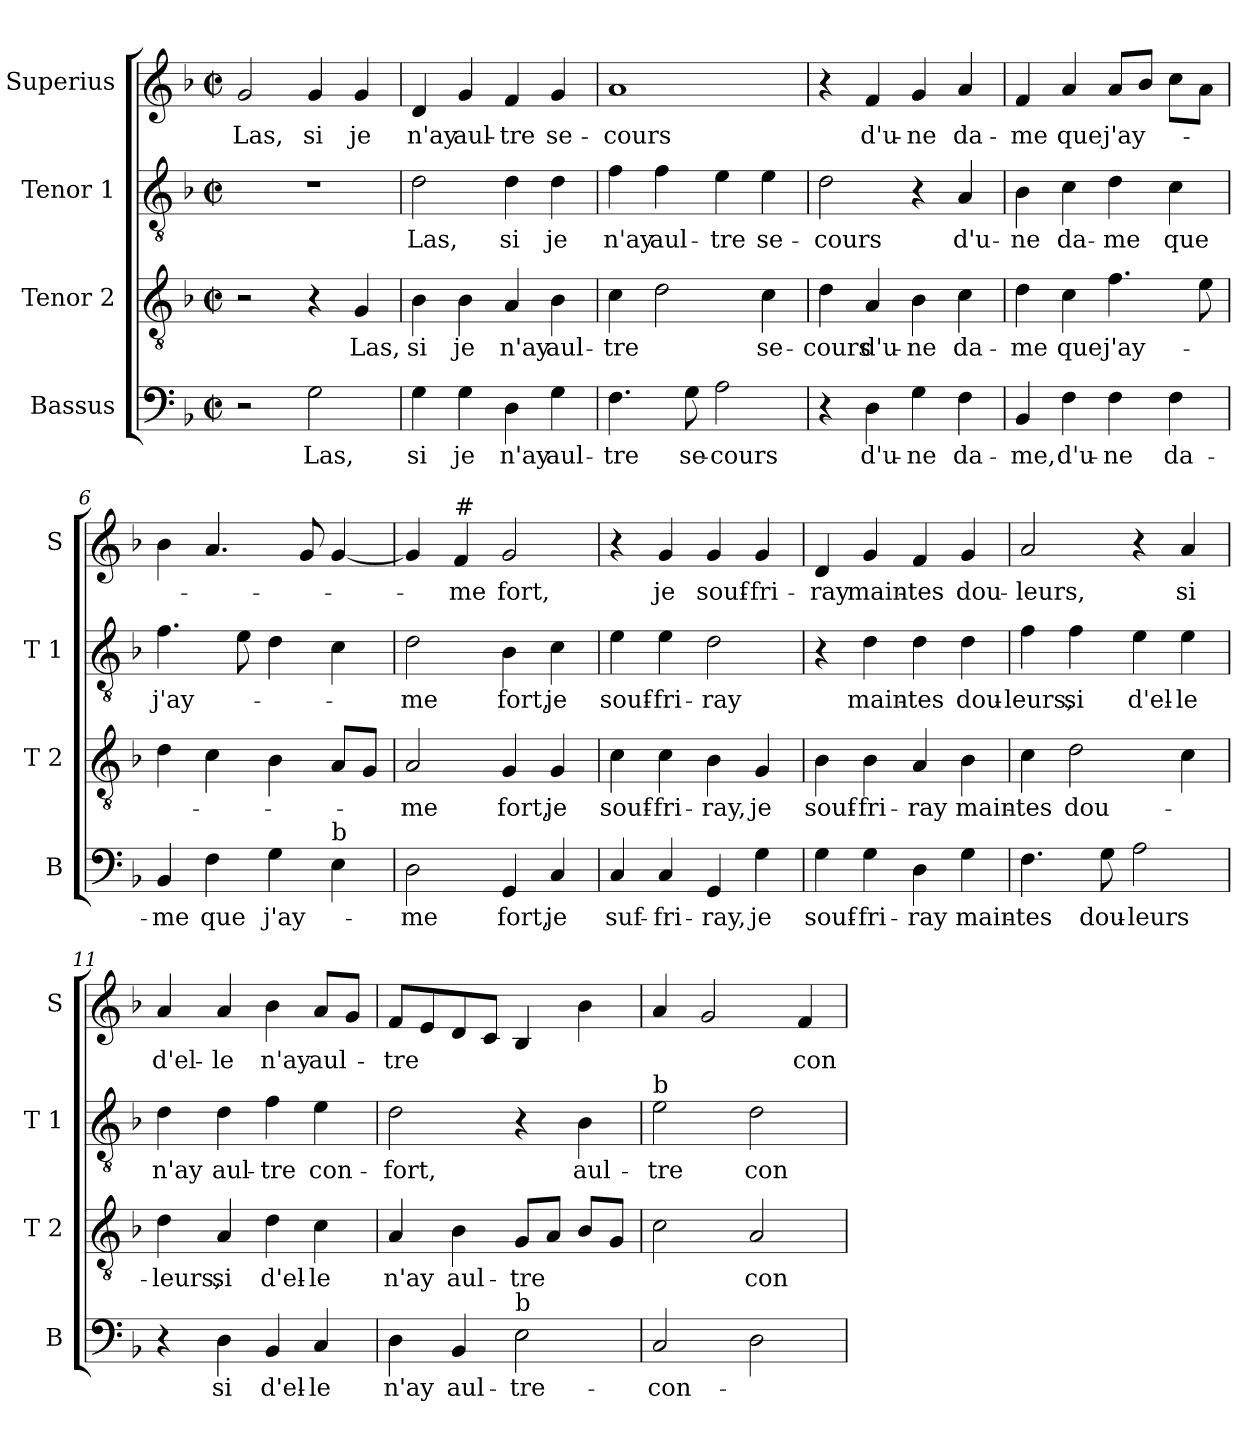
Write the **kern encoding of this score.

**kern	**text	**kern	**text	**kern	**text	**kern	**text
*part4	*part4	*part3	*part3	*part2	*part2	*part1	*part1
*staff4	*staff4	*staff3	*staff3	*staff2	*staff2	*staff1	*staff1
*I"Bassus	*	*I"Tenor 2	*	*I"Tenor 1	*	*I"Superius	*
*I'B	*	*I'T 2	*	*I'T 1	*	*I'S	*
*clefF4	*	*clefGv2	*	*clefGv2	*	*clefG2	*
*k[b-]	*	*k[b-]	*	*k[b-]	*	*k[b-]	*
*F:	*	*F:	*	*F:	*	*F:	*
*M2/2	*	*M2/2	*	*M2/2	*	*M2/2	*
*met(c|)	*	*met(c|)	*	*met(c|)	*	*met(c|)	*
=1	=1	=1	=1	=1	=1	=1	=1
2r	.	2r	.	1r	.	2g/	Las,
2G\	Las,	4r	.	.	.	4g/	si
.	.	4G/	Las,	.	.	4g/	je
=2	=2	=2	=2	=2	=2	=2	=2
4G\	si	4B-\	si	2d\	Las,	4d/	n'ay
4G\	je	4B-\	je	.	.	4g/	aul-
4D\	n'ay	4A/	n'ay	4d\	si	4f/	-tre
4G\	aul-	4B-\	aul-	4d\	je	4g/	se-
=3	=3	=3	=3	=3	=3	=3	=3
4.F\	-tre	4c\	-tre	4f\	n'ay	1a	-cours
.	.	2d\	.	4f\	aul-	.	.
8G\	se-	.	.	.	.	.	.
2A\	-cours	.	.	4e\	-tre	.	.
.	.	4c\	se-	4e\	se-	.	.
=4	=4	=4	=4	=4	=4	=4	=4
4r	.	4d\	-cours	2d\	-cours	4r	.
4D\	d'u-	4A/	d'u-	.	.	4f/	d'u-
4G\	-ne	4B-\	-ne	4r	.	4g/	-ne
4F\	da-	4c\	da-	4A/	d'u-	4a/	da-
!!LO:LB:g=z
=5	=5	=5	=5	=5	=5	=5	=5
4BB-/	-me,	4d\	-me	4B-\	-ne	4f/	-me
4F\	d'u-	4c\	que	4c\	da-	4a/	que
4F\	-ne	4.f\	j'ay-	4d\	-me	8a/L	j'ay-
.	.	.	.	.	.	8b-/J	.
4F\	da-	.	.	4c\	que	8cc\L	.
.	.	8e\	.	.	.	8a\J	.
=6	=6	=6	=6	=6	=6	=6	=6
4BB-/	-me	4d\	.	4.f\	j'ay-	4b-\	.
4F\	que	4c\	.	.	.	4.a/	.
.	.	.	.	8e\	.	.	.
4G\	j'ay-	4B-\	.	4d\	.	.	.
.	.	.	.	.	.	8g/	.
!LO:TX:a:t=b	!	!	!	!	!	!	!
4E\	.	8A/L	.	4c\	.	[4g/	.
.	.	8G/J	.	.	.	.	.
=7	=7	=7	=7	=7	=7	=7	=7
2D\	-me	2A/	-me	2d\	-me	4g/]	.
!	!	!	!	!	!	!LO:TX:a:t=#	!
.	.	.	.	.	.	4f/	-me
4GG/	fort,	4G/	fort,	4B-\	fort,	2g/	fort,
4C/	je	4G/	je	4c\	je	.	.
=8	=8	=8	=8	=8	=8	=8	=8
4C/	suf-	4c\	souf-	4e\	souf-	4r	.
4C/	-fri-	4c\	-fri-	4e\	-fri-	4g/	je
4GG/	-ray,	4B-\	-ray,	2d\	-ray	4g/	souf-
4G\	je	4G/	je	.	.	4g/	-fri-
=9	=9	=9	=9	=9	=9	=9	=9
4G\	souf-	4B-\	souf-	4r	.	4d/	-ray
4G\	-fri-	4B-\	-fri-	4d\	main-	4g/	main-
4D\	-ray	4A/	-ray	4d\	-tes	4f/	-tes
4G\	main-	4B-\	main-	4d\	dou-	4g/	dou-
!!LO:LB:g=z
=10	=10	=10	=10	=10	=10	=10	=10
4.F\	-tes	4c\	-tes	4f\	-leurs,	2a/	-leurs,
.	.	2d\	dou-	4f\	si	.	.
8G\	dou-	.	.	.	.	.	.
2A\	-leurs	.	.	4e\	d'el-	4r	.
.	.	4c\	.	4e\	-le	4a/	si
=11	=11	=11	=11	=11	=11	=11	=11
4r	.	4d\	-leurs,	4d\	n'ay	4a/	d'el-
4D\	si	4A/	si	4d\	aul-	4a/	-le
4BB-/	d'el-	4d\	d'el-	4f\	-tre	4b-\	n'ay
4C/	-le	4c\	-le	4e\	con-	8a/L	aul-
.	.	.	.	.	.	8g/J	.
=12	=12	=12	=12	=12	=12	=12	=12
4D\	n'ay	4A/	n'ay	2d\	-fort,	8f/L	-tre
.	.	.	.	.	.	8e/	.
4BB-/	aul-	4B-\	aul-	.	.	8d/	.
.	.	.	.	.	.	8c/J	.
!LO:TX:a:t=b	!	!	!	!	!	!	!
2E\	-tre-	8G/L	-tre	4r	.	4B-/	.
.	.	8A/J	.	.	.	.	.
.	.	8B-/L	.	4B-\	aul-	4b-\	.
.	.	8G/J	.	.	.	.	.
=13	=13	=13	=13	=13	=13	=13	=13
!	!	!	!	!LO:TX:a:t=b	!	!	!
2C/	-con-	2c\	.	2e\	-tre	4a/	.
.	.	.	.	.	.	2g/	.
2D\	.	2A/	con-	2d\	con-	.	.
.	.	.	.	.	.	4f/	con-
=	=	=	=	=	=	=	=
*-	*-	*-	*-	*-	*-	*-	*-
